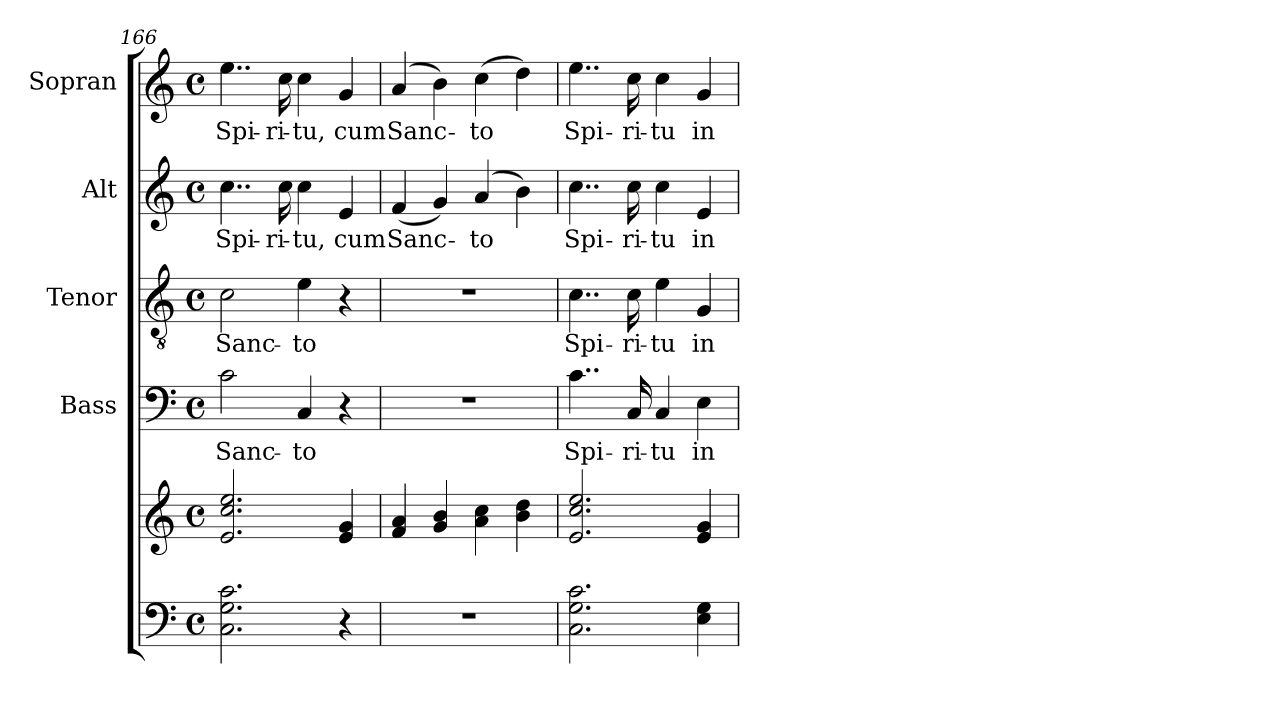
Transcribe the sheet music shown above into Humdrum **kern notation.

**kern	**kern	**kern	**text	**kern	**text	**kern	**text	**kern	**text
*part5	*part5	*part4	*part4	*part3	*part3	*part2	*part2	*part1	*part1
*staff6	*staff5	*staff4	*staff4	*staff3	*staff3	*staff2	*staff2	*staff1	*staff1
*	*	*I"Bass	*	*I"Tenor	*	*I"Alt	*	*I"Sopran	*
*	*	*I'B.	*	*I'T.	*	*I'A.	*	*I'S.	*
*clefF4	*clefG2	*clefF4	*	*clefGv2	*	*clefG2	*	*clefG2	*
*k[]	*k[]	*k[]	*	*k[]	*	*k[]	*	*k[]	*
*C:	*C:	*C:	*	*C:	*	*C:	*	*C:	*
*M4/4	*M4/4	*M4/4	*	*M4/4	*	*M4/4	*	*M4/4	*
*met(c)	*met(c)	*met(c)	*	*met(c)	*	*met(c)	*	*met(c)	*
=166	=166	=166	=166	=166	=166	=166	=166	=166	=166
!	!	!	!LO:LY:b	!	!LO:LY:b	!	!LO:LY:b	!	!LO:LY:b
2.C\ 2.G\ 2.c\	2.e/ 2.cc/ 2.ee/	2c\	Sanc-	2c\	Sanc-	4..cc\	Spi-	4..ee\	Spi-
!	!	!	!	!	!	!	!LO:LY:b	!	!LO:LY:b
.	.	.	.	.	.	16cc\	-ri-	16cc\	-ri-
!	!	!	!LO:LY:b	!	!LO:LY:b	!	!LO:LY:b	!	!LO:LY:b
.	.	4C/	-to	4e\	-to	4cc\	-tu,	4cc\	-tu,
!	!	!	!	!	!	!	!LO:LY:b	!	!LO:LY:b
4r	4e/ 4g/	4r	.	4r	.	4e/	cum	4g/	cum
=167	=167	=167	=167	=167	=167	=167	=167	=167	=167
!	!	!	!	!	!	!	!LO:LY:b	!	!LO:LY:b
1r	4f/ 4a/	1r	.	1r	.	(<4f/	Sanc-	(4a/	Sanc-
.	4g/ 4b/	.	.	.	.	4g/)	.	4b\)	.
!	!	!	!	!	!	!	!LO:LY:b	!	!LO:LY:b
.	4a\ 4cc\	.	.	.	.	(4a/	-to	(>4cc\	-to
.	4b\ 4dd\	.	.	.	.	4b\)	.	4dd\)	.
=168	=168	=168	=168	=168	=168	=168	=168	=168	=168
!	!	!	!LO:LY:b	!	!LO:LY:b	!	!LO:LY:b	!	!LO:LY:b
2.C\ 2.G\ 2.c\	2.e/ 2.cc/ 2.ee/	4..c\	Spi-	4..c\	Spi-	4..cc\	Spi-	4..ee\	Spi-
!	!	!	!LO:LY:b	!	!LO:LY:b	!	!LO:LY:b	!	!LO:LY:b
.	.	16C/	-ri-	16c\	-ri-	16cc\	-ri-	16cc\	-ri-
!	!	!	!LO:LY:b	!	!LO:LY:b	!	!LO:LY:b	!	!LO:LY:b
.	.	4C/	-tu	4e\	-tu	4cc\	-tu	4cc\	-tu
!	!	!	!LO:LY:b	!	!LO:LY:b	!	!LO:LY:b	!	!LO:LY:b
4E\ 4G\	4e/ 4g/	4E\	in	4G/	in	4e/	in	4g/	in
=	=	=	=	=	=	=	=	=	=
*-	*-	*-	*-	*-	*-	*-	*-	*-	*-
